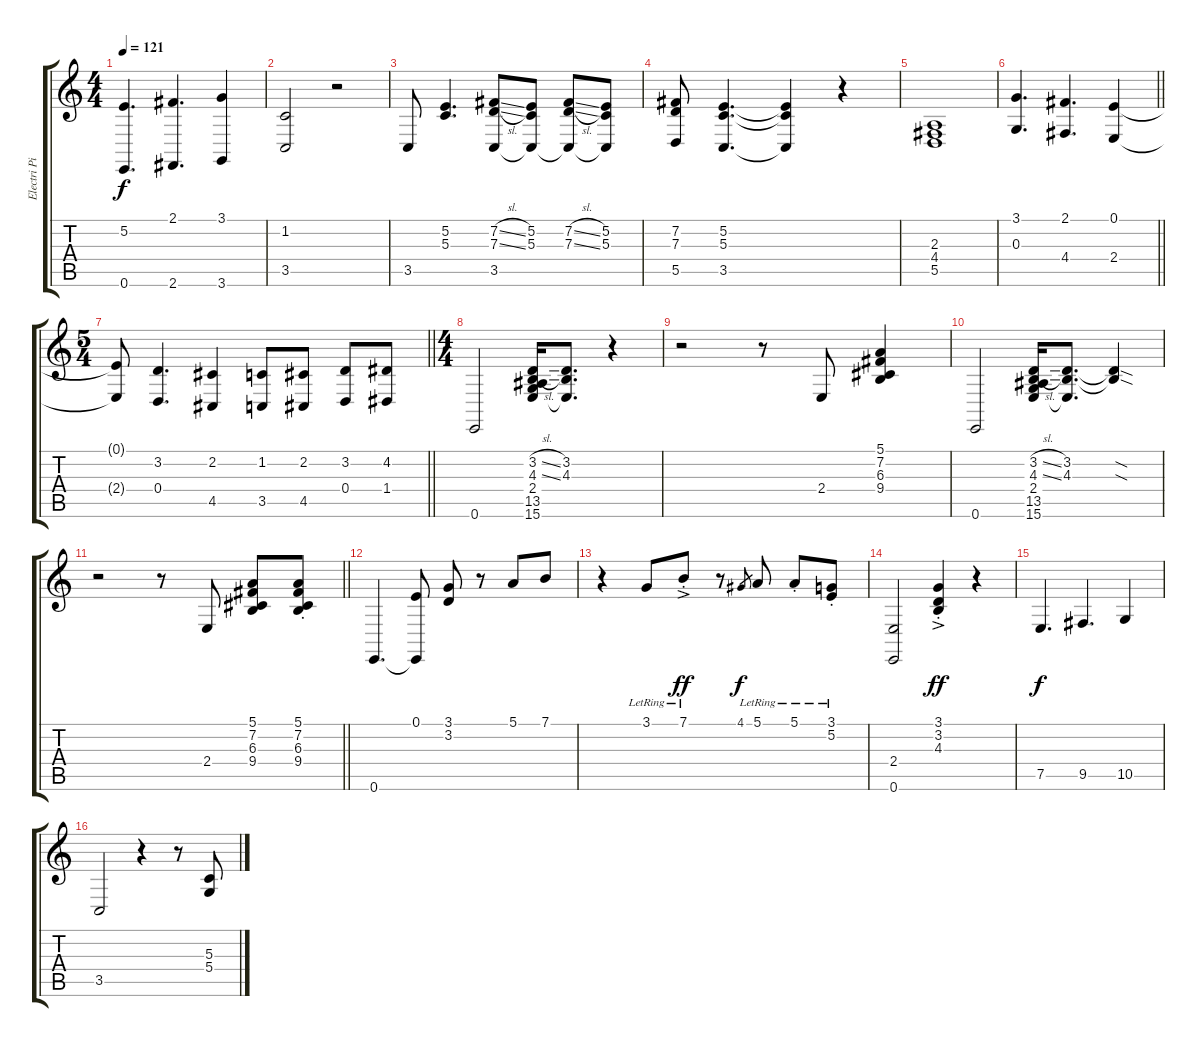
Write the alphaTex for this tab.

\track ("Electri Piano 9" "Electri Pi") {instrument electricgrandpiano}
\staff {score tabs}
\tuning (E4 B3 G3 D3 A2 E2) {hide}
\ts (4 4)
\tempo 121
\clef g2
\ks c
(5.2 0.6).4{d dy f} (2.1 2.6).4{d} (3.1 3.6).4 |
(1.2 3.5).2 r.2 |
3.5.8 (5.2 5.3).4{d} (7.2{sl} 7.3{sl} 3.5).8 (5.2 5.3 3.5{t}).8 (7.2{sl} 7.3{sl} 3.5{t}).8 (5.2 5.3 3.5{t}).8 |
(7.2 7.3 5.5).8 (5.2 5.3 3.5).4{d} (5.2{t} 5.3{t} 3.5{t}).4 r.4 |
(2.3 4.4 5.5).1 |
\barLineRight lightlight
(3.1 0.3).4{d} (2.1 4.4).4{d} (0.1 2.4).4 |
\ts (5 4)
\barLineRight lightlight
(0.1{t} 2.4{t}).8 (3.2 0.4).4{d} (2.2 4.5).4 (1.2 3.5).8 (2.2 4.5).8 (3.2 0.4).8 (4.2 1.4).8 |
\ts (4 4)
0.6.2 (3.2{sl} 4.3{sl} 2.4 13.5 15.6).16 (3.2 4.3 2.4{t}).8{d} r.4 |
r.2 r.8 2.4.8 (5.1 7.2 6.3 9.4).4 |
0.6.2 (3.2{sl} 4.3{sl} 2.4 13.5 15.6).16 (3.2 4.3 2.4{t}).8{d} (3.2{sod t} 4.3{sod t}).4 |
\barLineRight lightlight
r.2 r.8 2.4.8 (5.1 7.2 6.3 9.4).8 (5.1{st} 7.2{st} 6.3{st} 9.4{st}).8 |
0.6.4{d} (0.1 0.6{t}).8 (3.1 3.2).8 r.8 5.1.8 7.1.8 |
r.4 3.1{lr}.8 7.1{ac st lr}.8{dy ff} r.8 4.1.8{gr dy f} 5.1{lr}.8 5.1{st lr}.8 (3.1{st lr} 5.2{st}).8 |
(2.4 0.6).2 (3.1{ac st} 3.2{ac st} 4.3{ac st}).4{dy ff} r.4 |
7.5.4{d dy f} 9.5.4{d} 10.5.4 |
3.5.2 r.4 r.8 (5.3{h} 5.4{h}).8
